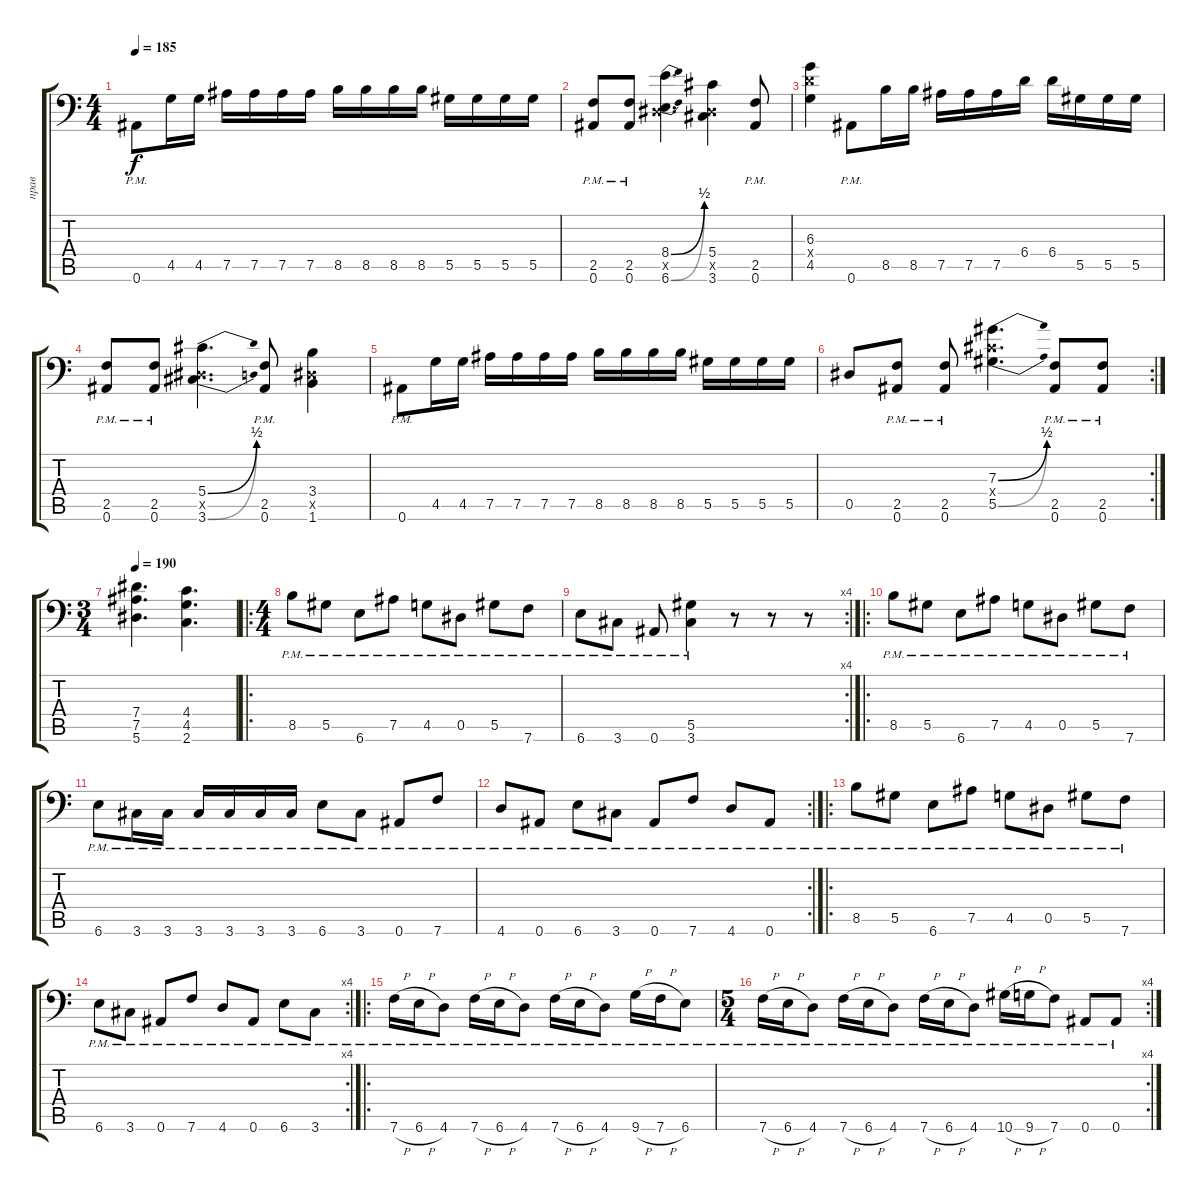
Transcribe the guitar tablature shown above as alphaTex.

\track ("прав" "прав") {instrument distortionguitar}
\staff {score tabs}
\tuning (Bb3 F3 Db3 Ab2 Eb2 Bb1) {hide}
\ts (4 4)
\tempo 185
\clef f4
\ks c
0.6{pm}.8{dy f} 4.5.16 4.5.16 7.5.16 7.5.16 7.5.16 7.5.16 8.5.16 8.5.16 8.5.16 8.5.16 5.5.16 5.5.16 5.5.16 5.5.16 |
(2.5{pm} 0.6{pm}).8 (2.5{pm} 0.6{pm}).8 (8.4{be (bend 0 0 60 2)} 0.5{x} 6.6{be (bend 0 0 60 2)}).4{d} (5.4 0.5{x} 3.6).4 (2.5{pm} 0.6{pm}).8 |
(6.3 6.4{x} 4.5).4 0.6{pm}.8 8.5.16 8.5.16 7.5.16 7.5.16 7.5.16 6.4.16 6.4.16 5.5.16 5.5.16 5.5.16 |
(2.5{pm} 0.6{pm}).8 (2.5{pm} 0.6{pm}).8 (5.4{be (bend 0 0 60 2)} 0.5{x} 3.6{be (bend 0 0 60 2)}).4{d} (2.5{pm} 0.6{pm}).8 (3.4 0.5{x} 1.6).4 |
0.6{pm}.8 4.5.16 4.5.16 7.5.16 7.5.16 7.5.16 7.5.16 8.5.16 8.5.16 8.5.16 8.5.16 5.5.16 5.5.16 5.5.16 5.5.16 |
\rc 2
0.5.8 (2.5{pm} 0.6{pm}).8 (2.5{pm} 0.6{pm}).8 (7.3{be (bend 0 0 60 2)} 5.4{x} 5.5{be (bend 0 0 60 2)}).4{d} (2.5{pm} 0.6{pm}).8 (2.5{pm} 0.6{pm}).8 |
\ts (3 4)
\tempo 190
(7.4 7.5 5.6).4{d} (4.4 4.5 2.6).4{d} |
\ro
\ts (4 4)
8.5{pm}.8 5.5{pm}.8 6.6{pm}.8 7.5{pm}.8 4.5{pm}.8 0.5{pm}.8 5.5{pm}.8 7.6{pm}.8 |
\rc 4
6.6{pm}.8 3.6{pm}.8 0.6{pm}.8 (5.5{pm} 3.6{pm}).4 r.8 r.8 r.8 |
\ro
8.5{pm}.8 5.5{pm}.8 6.6{pm}.8 7.5{pm}.8 4.5{pm}.8 0.5{pm}.8 5.5{pm}.8 7.6{pm}.8 |
6.6{pm}.8 3.6{pm}.16 3.6{pm}.16 3.6{pm}.16 3.6{pm}.16 3.6{pm}.16 3.6{pm}.16 6.6{pm}.8 3.6{pm}.8 0.6{pm}.8 7.6{pm}.8 |
\rc 2
4.6{pm}.8 0.6{pm}.8 6.6{pm}.8 3.6{pm}.8 0.6{pm}.8 7.6{pm}.8 4.6{pm}.8 0.6{pm}.8 |
\ro
8.5{pm}.8 5.5{pm}.8 6.6{pm}.8 7.5{pm}.8 4.5{pm}.8 0.5{pm}.8 5.5{pm}.8 7.6{pm}.8 |
\rc 4
6.6{pm}.8 3.6{pm}.8 0.6{pm}.8 7.6{pm}.8 4.6{pm}.8 0.6{pm}.8 6.6{pm}.8 3.6{pm}.8 |
\ro
7.6{h pm}.16 6.6{h pm}.16 4.6{pm}.8 7.6{h pm}.16 6.6{h pm}.16 4.6{pm}.8 7.6{h pm}.16 6.6{h pm}.16 4.6{pm}.8 9.6{h pm}.16 7.6{h pm}.16 6.6{pm}.8 |
\rc 4
\ts (5 4)
7.6{h pm}.16 6.6{h pm}.16 4.6{pm}.8 7.6{h pm}.16 6.6{h pm}.16 4.6{pm}.8 7.6{h pm}.16 6.6{h pm}.16 4.6{pm}.8 10.6{h pm}.16 9.6{h pm}.16 7.6{pm}.8 0.6{pm}.8 0.6{pm}.8
